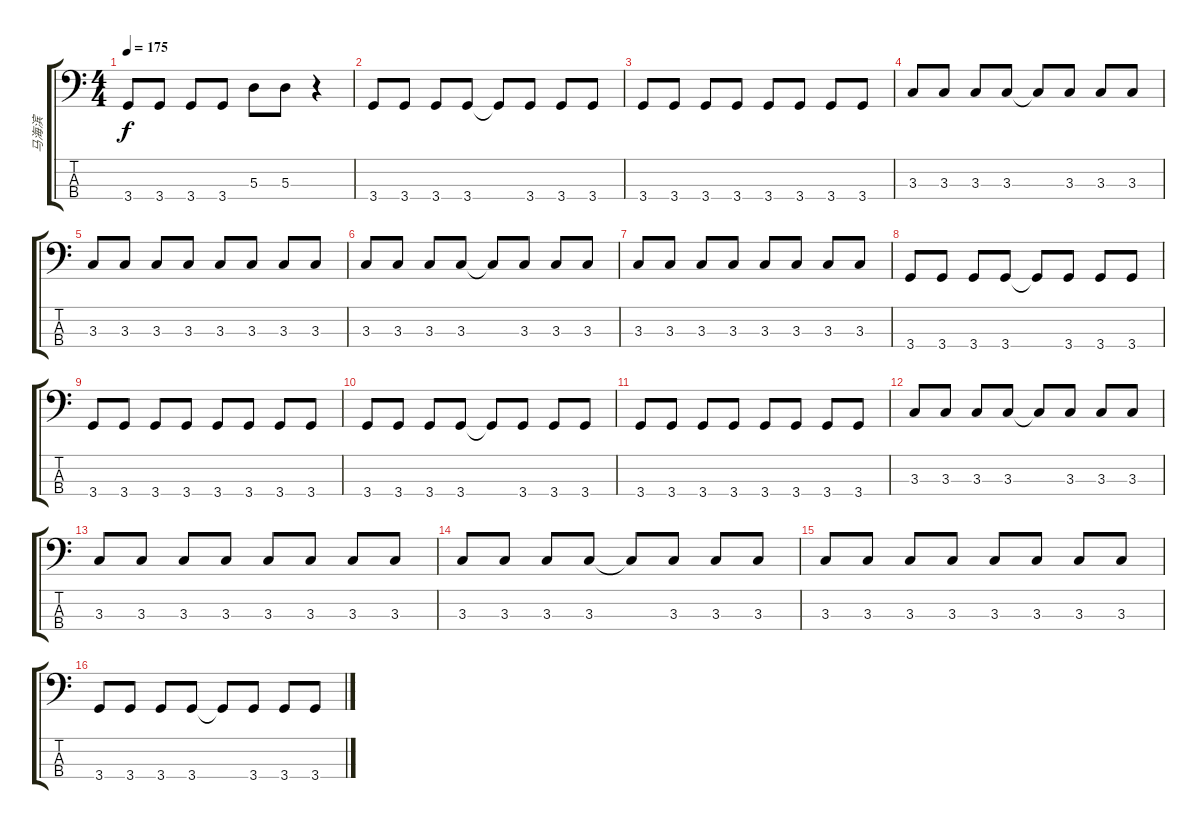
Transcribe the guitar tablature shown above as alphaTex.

\track ("马海滨" "马海滨") {instrument electricbassfinger}
\staff {score tabs}
\tuning (G2 D2 A1 E1) {hide}
\ts (4 4)
\tempo 175
\clef f4
\ks c
3.4.8{dy f} 3.4.8 3.4.8 3.4.8 5.3.8 5.3.8 r.4 |
3.4.8 3.4.8 3.4.8 3.4.8 3.4{t}.8 3.4.8 3.4.8 3.4.8 |
3.4.8 3.4.8 3.4.8 3.4.8 3.4.8 3.4.8 3.4.8 3.4.8 |
3.3.8 3.3.8 3.3.8 3.3.8 3.3{t}.8 3.3.8 3.3.8 3.3.8 |
3.3.8 3.3.8 3.3.8 3.3.8 3.3.8 3.3.8 3.3.8 3.3.8 |
3.3.8 3.3.8 3.3.8 3.3.8 3.3{t}.8 3.3.8 3.3.8 3.3.8 |
3.3.8 3.3.8 3.3.8 3.3.8 3.3.8 3.3.8 3.3.8 3.3.8 |
3.4.8 3.4.8 3.4.8 3.4.8 3.4{t}.8 3.4.8 3.4.8 3.4.8 |
3.4.8 3.4.8 3.4.8 3.4.8 3.4.8 3.4.8 3.4.8 3.4.8 |
3.4.8 3.4.8 3.4.8 3.4.8 3.4{t}.8 3.4.8 3.4.8 3.4.8 |
3.4.8 3.4.8 3.4.8 3.4.8 3.4.8 3.4.8 3.4.8 3.4.8 |
3.3.8 3.3.8 3.3.8 3.3.8 3.3{t}.8 3.3.8 3.3.8 3.3.8 |
3.3.8 3.3.8 3.3.8 3.3.8 3.3.8 3.3.8 3.3.8 3.3.8 |
3.3.8 3.3.8 3.3.8 3.3.8 3.3{t}.8 3.3.8 3.3.8 3.3.8 |
3.3.8 3.3.8 3.3.8 3.3.8 3.3.8 3.3.8 3.3.8 3.3.8 |
3.4.8 3.4.8 3.4.8 3.4.8 3.4{t}.8 3.4.8 3.4.8 3.4{ss}.8
